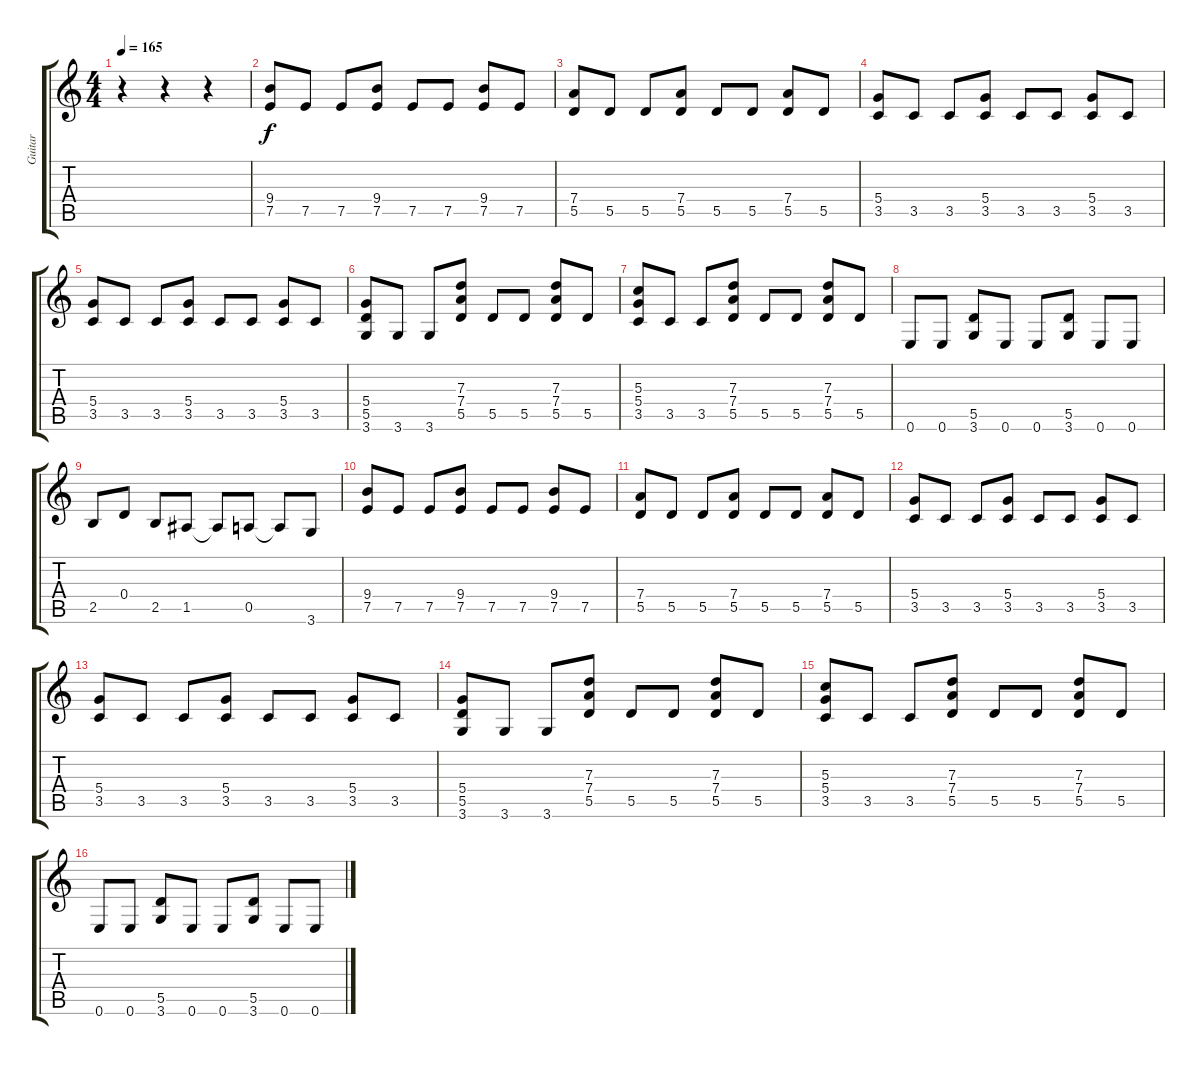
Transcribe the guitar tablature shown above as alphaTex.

\track ("Guitar" "Guitar") {instrument distortionguitar}
\staff {score tabs}
\tuning (E4 B3 G3 D3 A2 E2) {hide}
\ts (4 4)
\tempo 165
\clef g2
\ks c
r.4{dy f instrument distortionguitar} r.4 r.4 |
(9.4 7.5).8 7.5.8 7.5.8 (9.4 7.5).8 7.5.8 7.5.8 (9.4 7.5).8 7.5.8 |
(7.4 5.5).8 5.5.8 5.5.8 (7.4 5.5).8 5.5.8 5.5.8 (7.4 5.5).8 5.5.8 |
(5.4 3.5).8 3.5.8 3.5.8 (5.4 3.5).8 3.5.8 3.5.8 (5.4 3.5).8 3.5.8 |
(5.4 3.5).8 3.5.8 3.5.8 (5.4 3.5).8 3.5.8 3.5.8 (5.4 3.5).8 3.5.8 |
(5.4 5.5 3.6).8 3.6.8 3.6.8 (7.3 7.4 5.5).8 5.5.8 5.5.8 (7.3 7.4 5.5).8 5.5.8 |
(5.3 5.4 3.5).8 3.5.8 3.5.8 (7.3 7.4 5.5).8 5.5.8 5.5.8 (7.3 7.4 5.5).8 5.5.8 |
0.6.8 0.6.8 (5.5 3.6).8 0.6.8 0.6.8 (5.5 3.6).8 0.6.8 0.6.8 |
2.5.8 0.4.8 2.5.8 1.5.8 1.5{t}.8 0.5.8 0.5{t}.8 3.6.8 |
(9.4 7.5).8 7.5.8 7.5.8 (9.4 7.5).8 7.5.8 7.5.8 (9.4 7.5).8 7.5.8 |
(7.4 5.5).8 5.5.8 5.5.8 (7.4 5.5).8 5.5.8 5.5.8 (7.4 5.5).8 5.5.8 |
(5.4 3.5).8 3.5.8 3.5.8 (5.4 3.5).8 3.5.8 3.5.8 (5.4 3.5).8 3.5.8 |
(5.4 3.5).8 3.5.8 3.5.8 (5.4 3.5).8 3.5.8 3.5.8 (5.4 3.5).8 3.5.8 |
(5.4 5.5 3.6).8 3.6.8 3.6.8 (7.3 7.4 5.5).8 5.5.8 5.5.8 (7.3 7.4 5.5).8 5.5.8 |
(5.3 5.4 3.5).8 3.5.8 3.5.8 (7.3 7.4 5.5).8 5.5.8 5.5.8 (7.3 7.4 5.5).8 5.5.8 |
0.6.8 0.6.8 (5.5 3.6).8 0.6.8 0.6.8 (5.5 3.6).8 0.6.8 0.6.8
